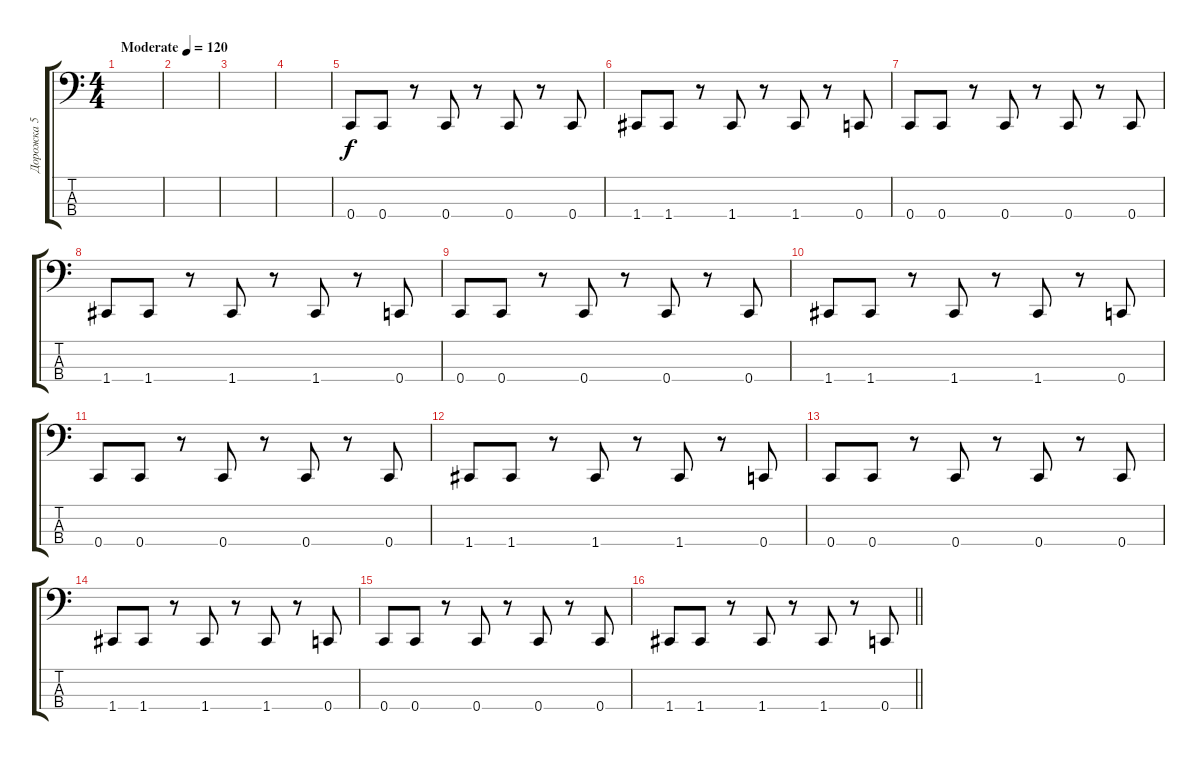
\track ("Дорожка 5" "Дорожка 5") {instrument electricbassfinger}
\staff {score tabs}
\tuning (Eb2 Bb1 F1 C1) {hide}
\ts (4 4)
\section ("" "")
\tempo (120 "Moderate")
\clef f4
\ks c
|
|
|
|
0.4.8 0.4.8 r.8 0.4.8 r.8 0.4.8 r.8 0.4.8 |
1.4.8 1.4.8 r.8 1.4.8 r.8 1.4.8 r.8 0.4.8 |
0.4.8 0.4.8 r.8 0.4.8 r.8 0.4.8 r.8 0.4.8 |
1.4.8 1.4.8 r.8 1.4.8 r.8 1.4.8 r.8 0.4.8 |
0.4.8 0.4.8 r.8 0.4.8 r.8 0.4.8 r.8 0.4.8 |
1.4.8 1.4.8 r.8 1.4.8 r.8 1.4.8 r.8 0.4.8 |
0.4.8 0.4.8 r.8 0.4.8 r.8 0.4.8 r.8 0.4.8 |
1.4.8 1.4.8 r.8 1.4.8 r.8 1.4.8 r.8 0.4.8 |
0.4.8 0.4.8 r.8 0.4.8 r.8 0.4.8 r.8 0.4.8 |
1.4.8 1.4.8 r.8 1.4.8 r.8 1.4.8 r.8 0.4.8 |
0.4.8 0.4.8 r.8 0.4.8 r.8 0.4.8 r.8 0.4.8 |
\barLineRight lightlight
1.4.8 1.4.8 r.8 1.4.8 r.8 1.4.8 r.8 0.4.8
